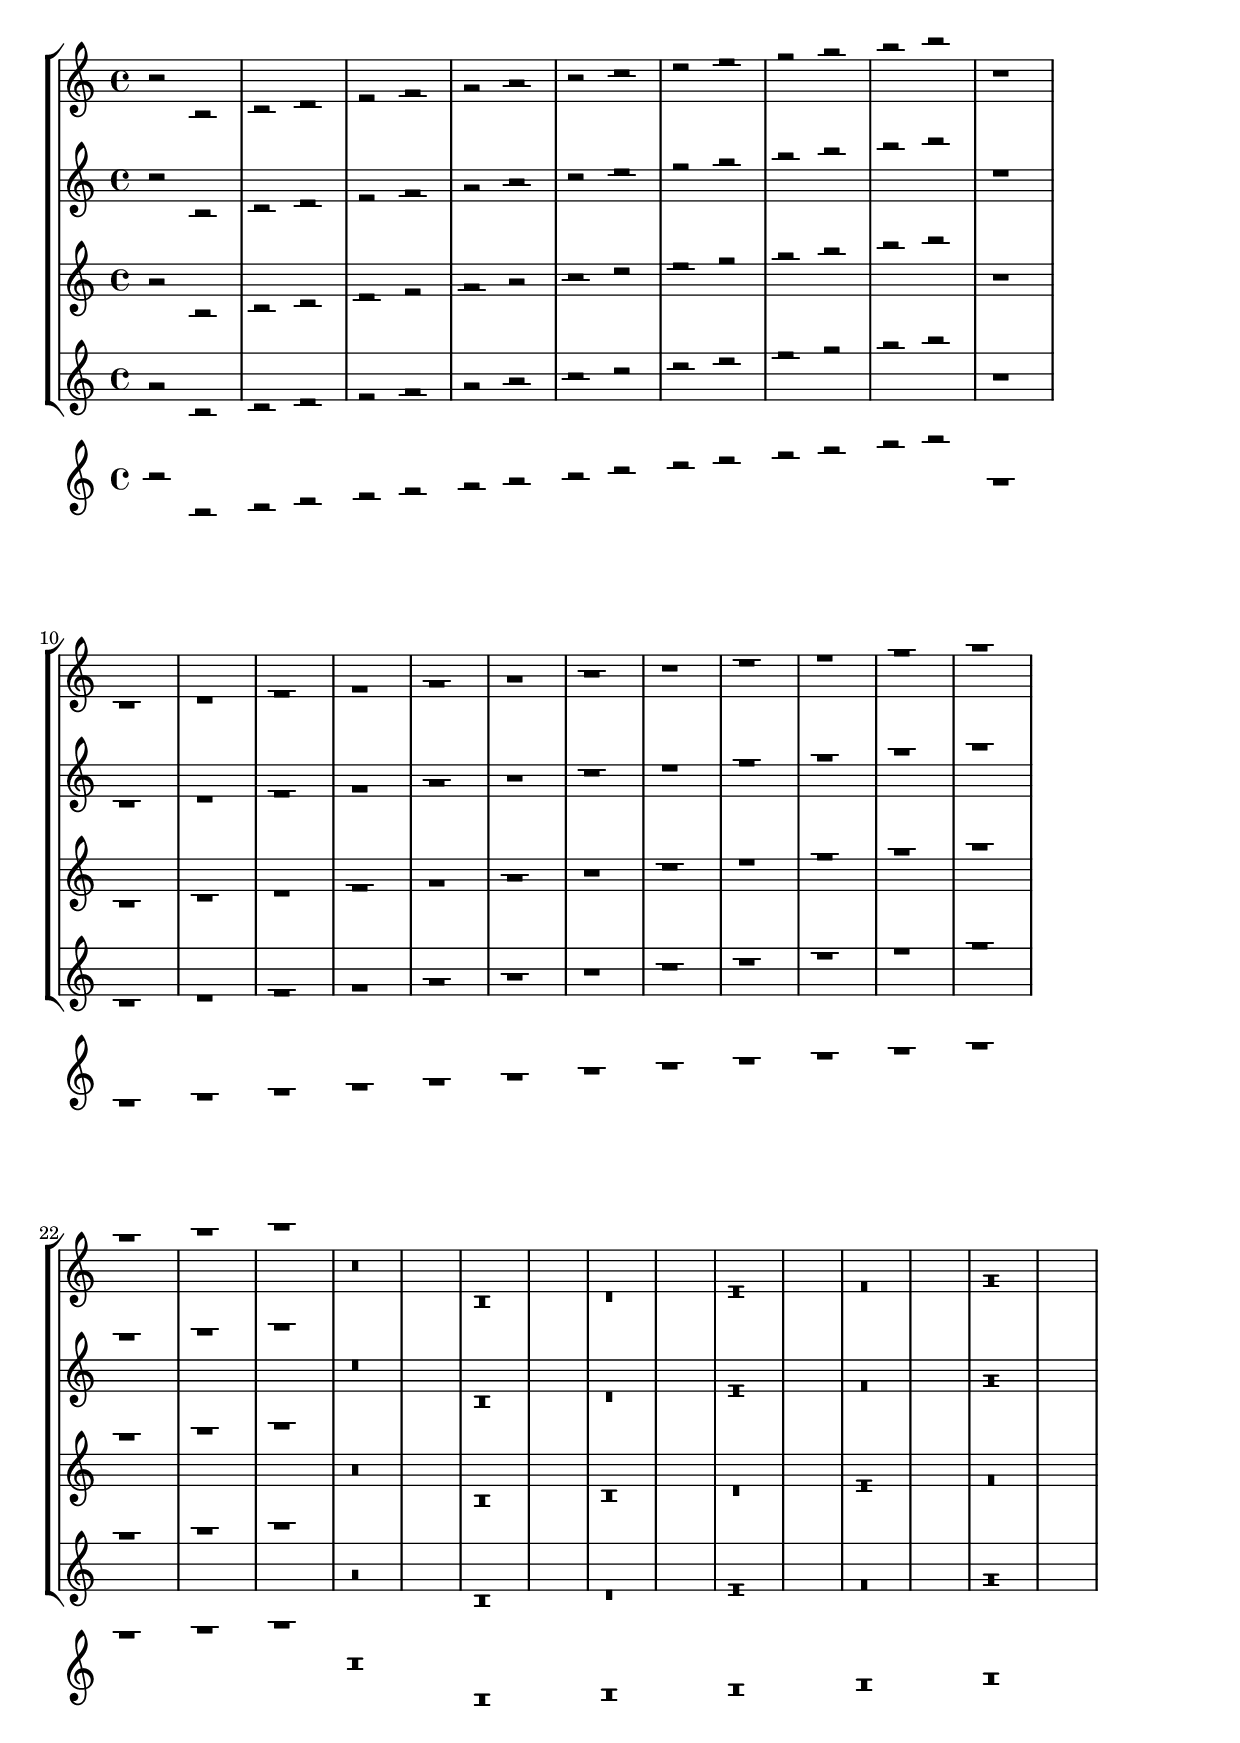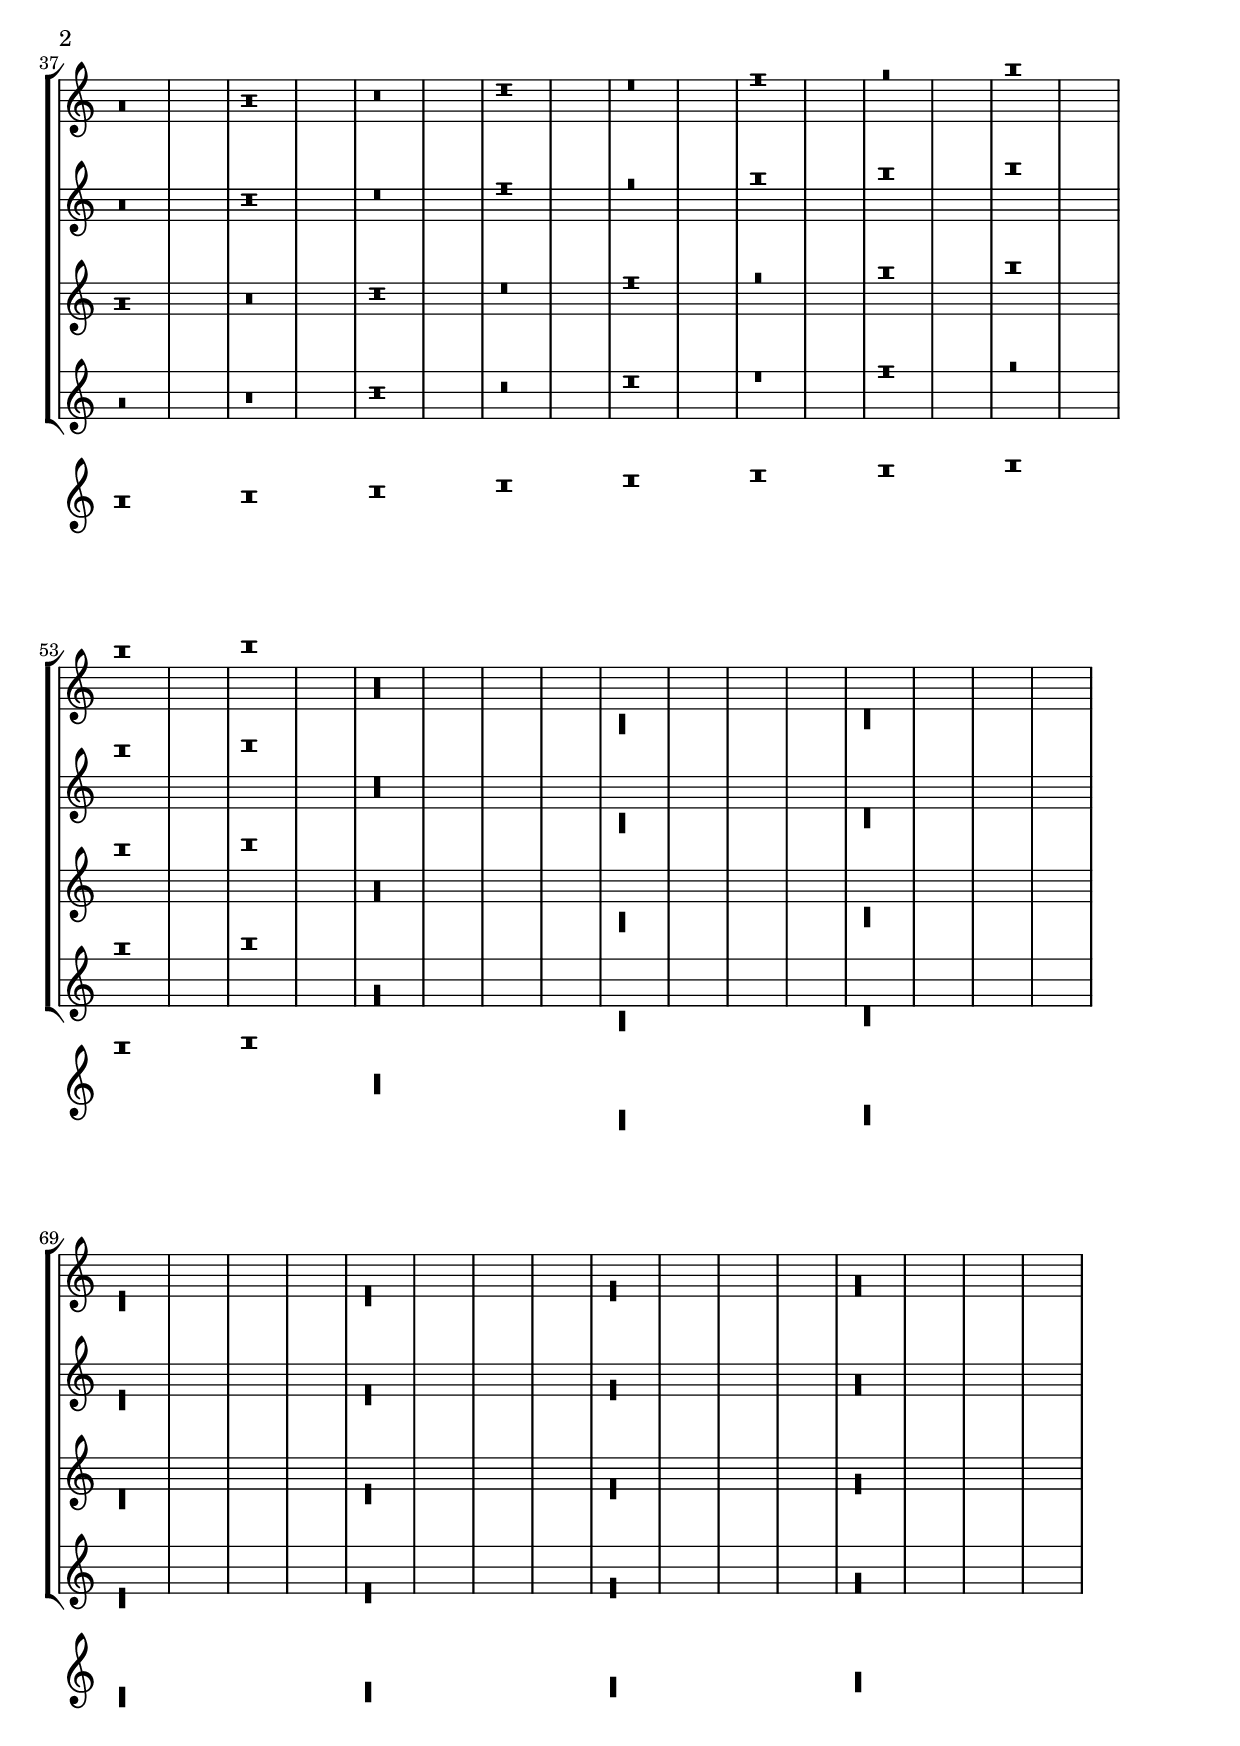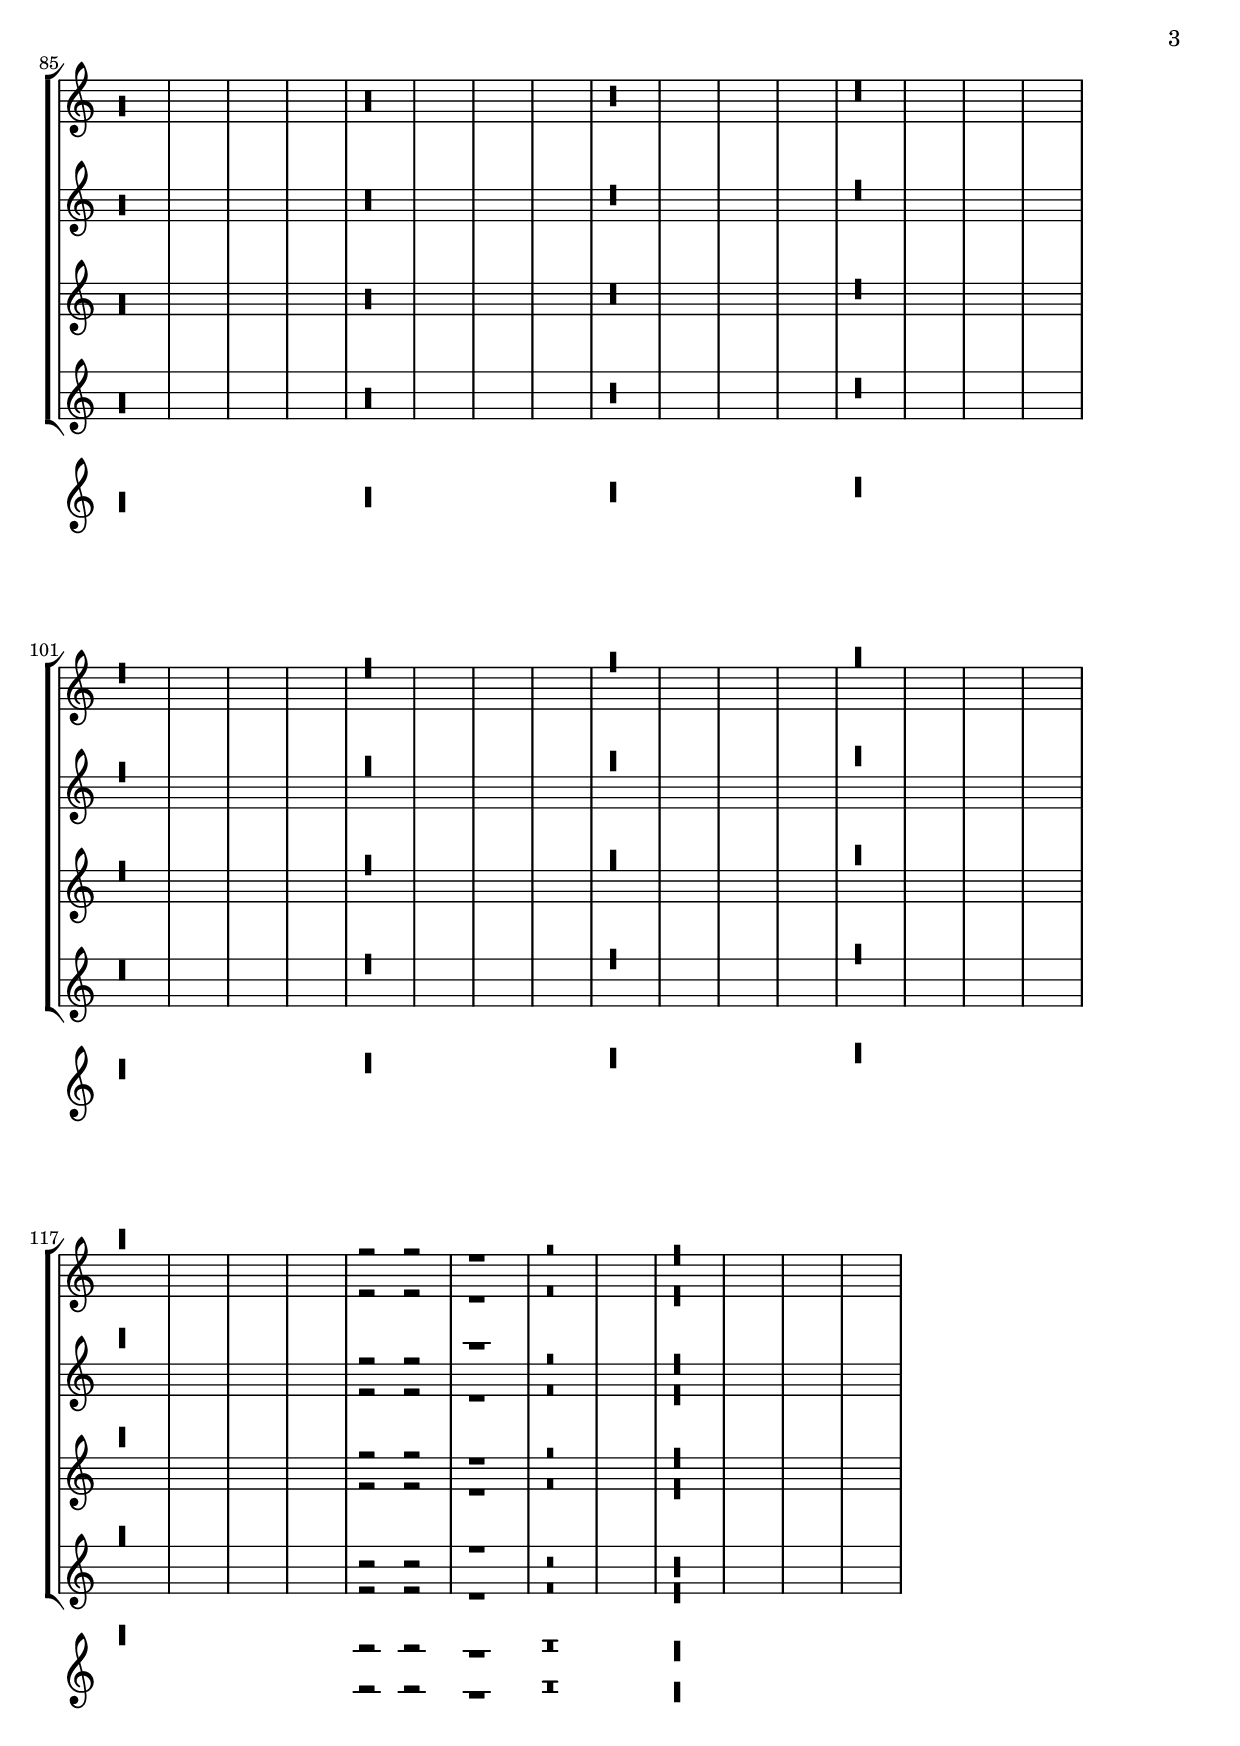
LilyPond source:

\version "2.15.18"

\header {
  texidoc = "half rests should lie on a staff line, whole rests should hang
  from a staff line by default even for non-standard staves, except when
  the position is set by pitch."
}


\layout {
  ragged-right = ##t
  indent = 0.0
}

mus = {
  r2
  b\rest
  c'\rest d'\rest e'\rest f'\rest g'\rest a'\rest b'\rest
  c''\rest d''\rest e''\rest f''\rest g''\rest a''\rest b''\rest
  r1
  b\rest
  c'\rest d'\rest e'\rest f'\rest g'\rest a'\rest b'\rest
  c''\rest d''\rest e''\rest f''\rest g''\rest a''\rest b''\rest
  r\breve
  b\rest
  c'\rest d'\rest e'\rest f'\rest g'\rest a'\rest b'\rest
  c''\rest d''\rest e''\rest f''\rest g''\rest a''\rest b''\rest
  r\longa
  b\rest
  c'\rest d'\rest e'\rest f'\rest g'\rest a'\rest b'\rest
  c''\rest d''\rest e''\rest f''\rest g''\rest a''\rest b''\rest
  <<
    { r2 r2 r1 r\breve r\longa }
    \\
    { r2 r2 r1 r\breve r\longa }
  >>
}

\new StaffGroup <<
  \new Staff {
    \mus
  }

  \new Staff {
    \override Staff.StaffSymbol #'line-positions = #'(-4 -2 0 2)
    \mus
  }

  \new Staff {
    \override Staff.StaffSymbol #'line-count = #4
    \mus
  }

  \new Staff {
    \override Staff.StaffSymbol #'line-positions = #'(-4 -2 1 5)
    \mus
  }

  \new Staff {
    \stopStaff
    \mus
  }
>>
